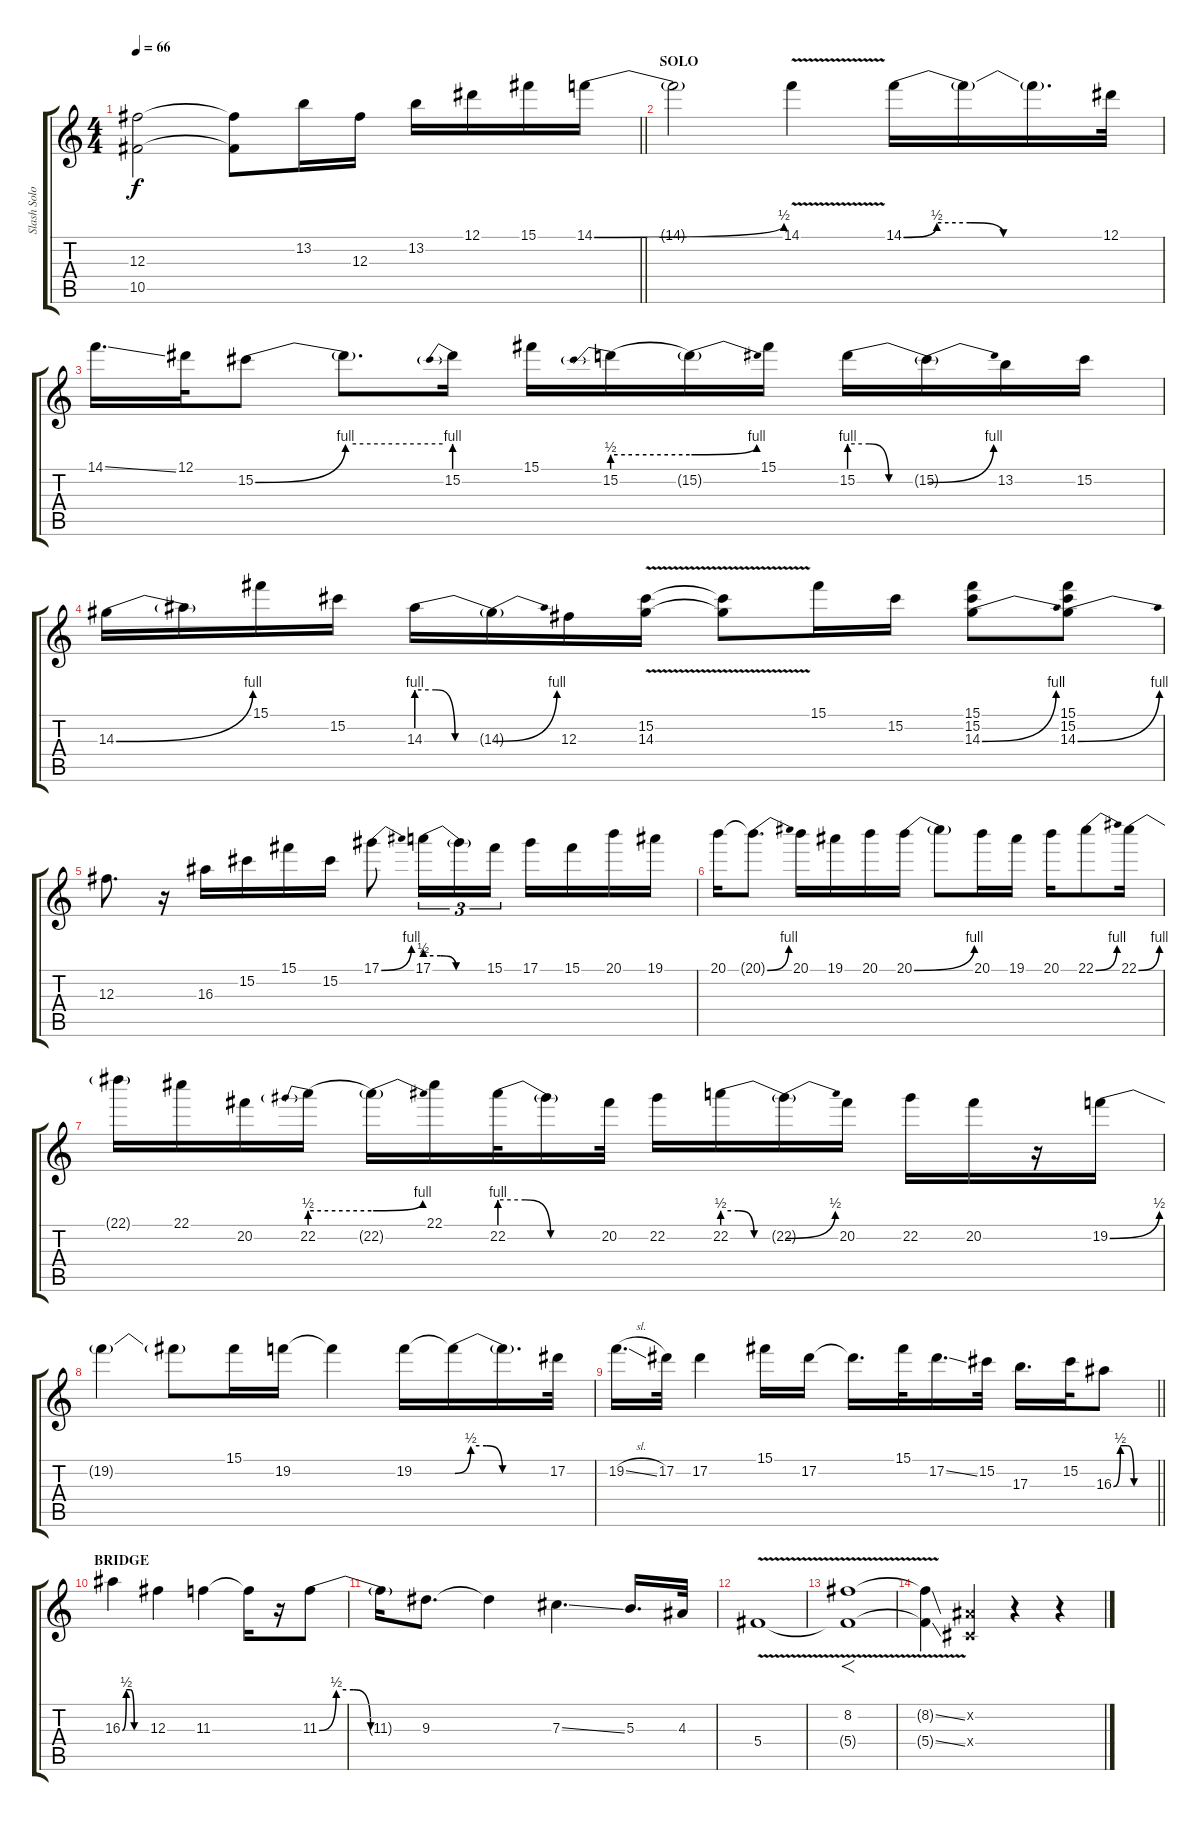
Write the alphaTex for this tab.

\track ("Slash Solo" "Slash Solo") {instrument distortionguitar}
\staff {score tabs}
\tuning (Eb4 Bb3 Gb3 Db3 Ab2 Eb2) {hide}
\ts (4 4)
\tempo 66
\clef g2
\barLineRight lightlight
\ks c
(12.3 10.5).2{dy f} (12.3{t} 10.5{t}).8 13.2.16 12.3.16 13.2.16 12.1.16 15.1.16 14.1{be (bend 0 0 60 2)}.16 |
\section ("" "SOLO")
14.1{t}.2 14.1{v}.4 14.1{be (custom 0 0 10 2 20 2 30 0 60 0)}.16 14.1{t}.16 14.1{t}.16{d} 12.1.32 |
14.1{ss}.16{d} 12.1.32 15.2{be (bend 0 0 60 4)}.8 15.2{be (hold 0 4 60 4) t}.8{d} 15.2{be (prebend 0 4 60 4)}.16 15.1.16 15.2{be (prebend 0 2 60 2)}.16 15.2{be (bend 0 2 60 4) t}.16 15.1.16 15.2{be (custom 0 4 15 4 30 0 60 0)}.16 15.2{be (bend 0 0 60 4) t}.16 13.2.16 15.2.16 |
14.3{be (bend 0 0 60 4)}.16 14.3{t}.16 15.1.16 15.2.16 14.3{be (custom 0 4 15 4 30 0 60 0)}.16 14.3{be (bend 0 0 60 4) t}.16 12.3.16 (15.2{v} 14.3{v}).16 (15.2{t} 14.3{t}).8 15.1.16 15.2.16 (15.1 15.2 14.3{be (bend 0 0 60 4)}).8 (15.1 15.2 14.3{be (bend 0 0 60 4)}).8 |
12.3.8{d} r.16 16.3.16 15.2.16 15.1.16 15.2.16 17.1{be (bend 0 0 60 4)}.8 17.1{be (custom 0 2 15 2 30 0 60 0)}.16{tu (3 2)} 17.1{t}.16{tu (3 2)} 15.1.16{tu (3 2)} 17.1.16 15.1.16 20.1.16 19.1.16 |
20.1.16 20.1{be (bend 0 0 60 4) t}.8{d} 20.1.16 19.1.16 20.1.16 20.1{be (bend 0 0 60 4)}.16 20.1{t}.8 20.1.16 19.1.16 20.1.16 22.1{be (bend 0 0 60 4)}.8 22.1{be (bend 0 0 60 4)}.16 |
22.1{t}.16 22.1.16 20.2.16 22.2{be (prebend 0 2 60 2)}.16 22.2{be (bend 0 2 60 4) t}.16 22.1.16 22.2{be (custom 0 4 15 4 30 0 60 0)}.32 22.2{t}.16 20.2.32 22.2.16 22.2{be (custom 0 2 15 2 30 0 60 0)}.16 22.2{be (bend 0 0 60 2) t}.16 20.2.16 22.2.16 20.2.16 r.16 19.2{be (bend 0 0 60 2)}.16 |
19.2{t}.4 19.2{t}.8 15.1.16 19.2.16 19.2{t}.4 19.2.16 19.2{be (custom 0 0 10 2 20 2 30 0 60 0) t}.16 19.2{t}.16{d} 17.2.32 |
\barLineRight lightlight
19.2{sl}.16{d} 17.2.32 17.2.4 15.1.16 17.2.16 17.2{t}.16{d} 15.1.32 17.2{ss}.16{d} 15.2.32 17.3.16{d} 15.2.32 16.3{be (custom 0 0 10 2 20 2 30 0 60 0)}.8 |
\section ("" "BRIDGE")
16.3{be (custom 0 0 10 2 20 2 30 0 60 0)}.4 12.3.4 11.3.4 11.3{t}.16 r.16 11.3{be (custom 0 0 10 2 20 2 30 0 60 0)}.8 |
11.3{t}.16 9.3.8{d} 9.3{t}.4 7.3{ss}.4{d} 5.3.16{d} 4.3.32 |
5.4{v}.1 |
(8.2 5.4{v t}).1{f} |
(8.2{ss t} 5.4{ss t}).4 (0.2{x} 0.4{x}).4 r.4 r.4
